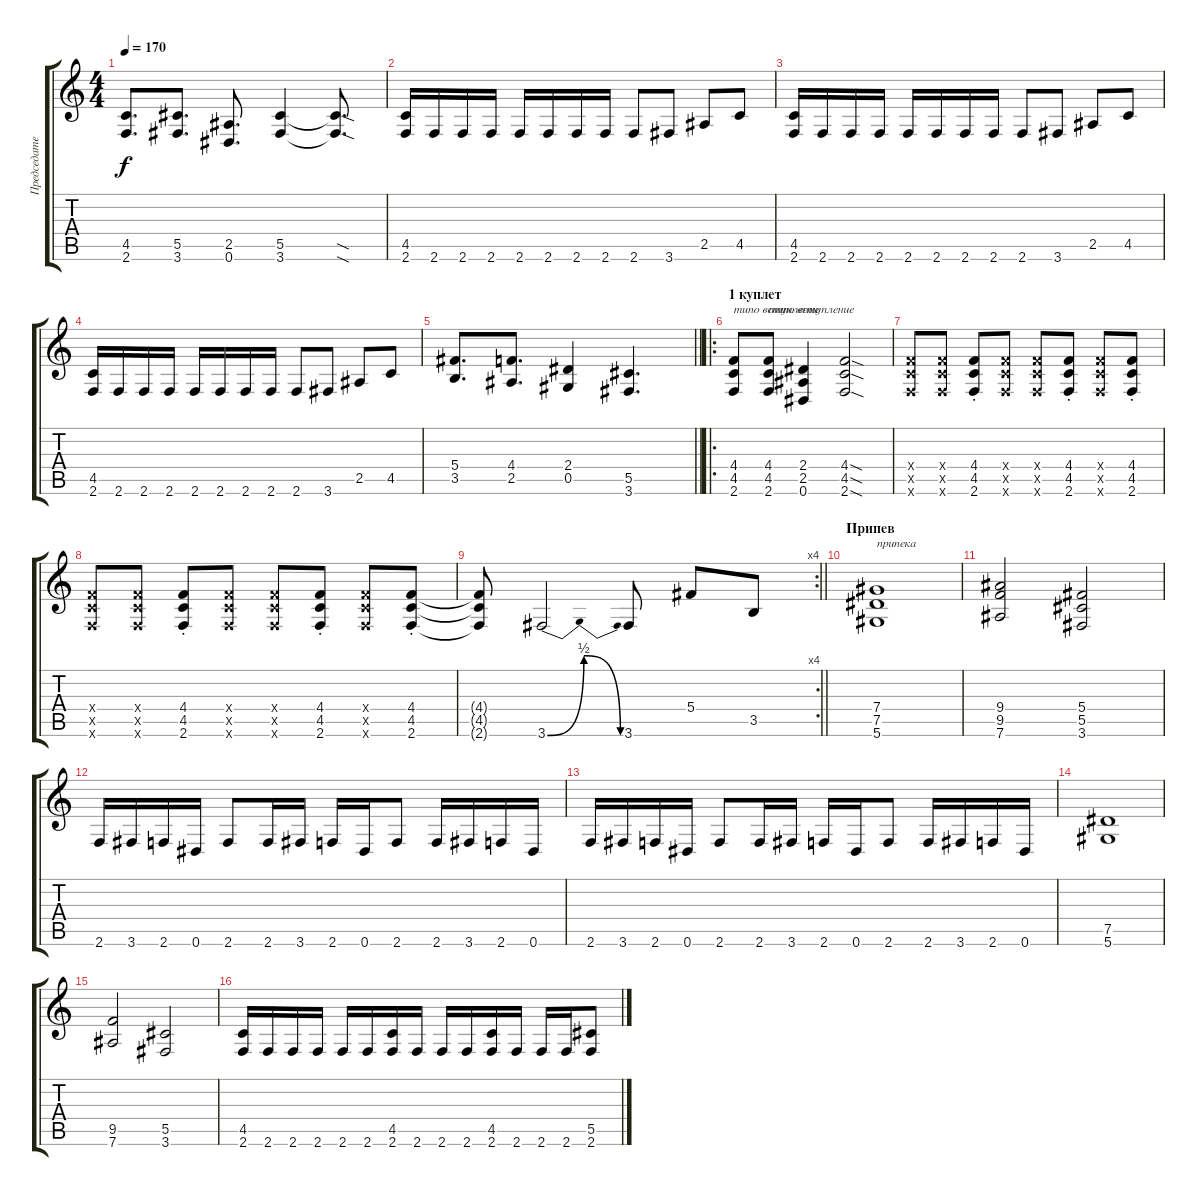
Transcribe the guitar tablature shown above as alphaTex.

\track ("Председатель" "Председате") {instrument distortionguitar}
\staff {score tabs}
\tuning (Eb4 Bb3 Gb3 Db3 Ab2 Eb2) {hide}
\ts (4 4)
\tempo 170
\clef g2
\ks c
(4.5 2.6).8{d dy f} (5.5 3.6).8{d} (2.5 0.6).8{d} (5.5 3.6).4 (5.5{sod t} 3.6{sod t}).8{d} |
(4.5 2.6).16 2.6.16 2.6.16 2.6.16 2.6.16 2.6.16 2.6.16 2.6.16 2.6.8 3.6.8 2.5.8 4.5.8 |
(4.5 2.6).16 2.6.16 2.6.16 2.6.16 2.6.16 2.6.16 2.6.16 2.6.16 2.6.8 3.6.8 2.5.8 4.5.8 |
(4.5 2.6).16 2.6.16 2.6.16 2.6.16 2.6.16 2.6.16 2.6.16 2.6.16 2.6.8 3.6.8 2.5.8 4.5.8 |
\barLineRight lightlight
(5.4 3.5).8{d} (4.4 2.5).8{d} (2.4 0.5).4 (5.5 3.6).4{d} |
\ro
\section ("" "1 куплет")
(4.4 4.5 2.6).8{txt "типо вступление"} (4.4 4.5 2.6).8{txt "типо вступление"} (2.4 2.5 0.6).4 (4.4{sod} 4.5{sod} 2.6{sod}).2 |
(4.4{x} 4.5{x} 2.6{x}).8 (4.4{x} 4.5{x} 2.6{x}).8 (4.4{st} 4.5{st} 2.6{st}).8 (4.4{x} 4.5{x} 2.6{x}).8 (4.4{x} 4.5{x} 2.6{x}).8 (4.4{st} 4.5{st} 2.6{st}).8 (4.4{x} 4.5{x} 2.6{x}).8 (4.4{st} 4.5{st} 2.6{st}).8 |
(4.4{x} 4.5{x} 2.6{x}).8 (4.4{x} 4.5{x} 2.6{x}).8 (4.4{st} 4.5{st} 2.6{st}).8 (4.4{x} 4.5{x} 2.6{x}).8 (4.4{x} 4.5{x} 2.6{x}).8 (4.4{st} 4.5{st} 2.6{st}).8 (4.4{x} 4.5{x} 2.6{x}).8 (4.4{st} 4.5{st} 2.6{st}).8 |
\rc 4
\barLineRight lightlight
(4.4{t} 4.5{t} 2.6{t}).8 3.6{be (bendrelease 0 0 30 2 30 2 60 0)}.2 3.6.8 5.4.8 3.5.8 |
\section ("" "Припев")
(7.4 7.5 5.6).1{txt "припека"} |
(9.4 9.5 7.6).2 (5.4 5.5 3.6).2 |
2.6.16 3.6.16 2.6.16 0.6.16 2.6.8 2.6.16 3.6.16 2.6.16 0.6.16 2.6.8 2.6.16 3.6.16 2.6.16 0.6.16 |
2.6.16 3.6.16 2.6.16 0.6.16 2.6.8 2.6.16 3.6.16 2.6.16 0.6.16 2.6.8 2.6.16 3.6.16 2.6.16 0.6.16 |
(7.5 5.6).1 |
(9.5 7.6).2 (5.5 3.6).2 |
(4.5 2.6).16 2.6.16 2.6.16 2.6.16 2.6.16 2.6.16 (4.5 2.6).16 2.6.16 2.6.16 2.6.16 (4.5 2.6).16 2.6.16 2.6.16 2.6.16 (5.5 2.6).8
